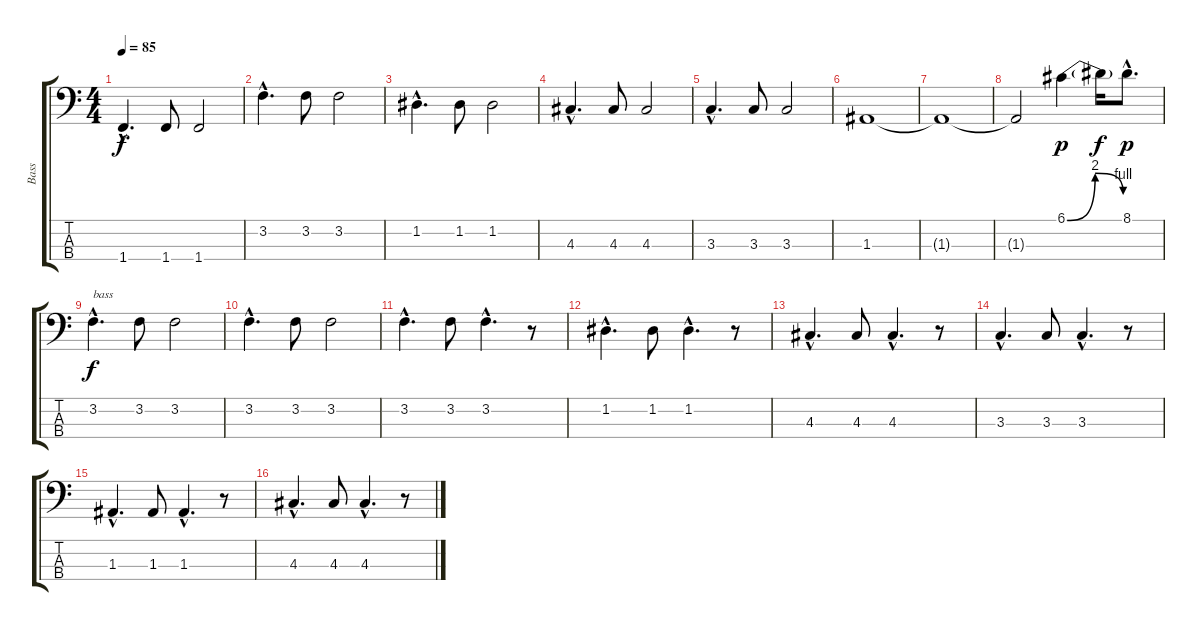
\track ("Bass" "Bass") {instrument electricbassfinger}
\staff {score tabs}
\tuning (G2 D2 A1 E1) {hide}
\ts (4 4)
\tempo 85
\clef f4
\ks c
1.4{hac}.4{d dy f} 1.4.8 1.4.2 |
3.2{hac}.4{d} 3.2.8 3.2.2 |
1.2{hac}.4{d} 1.2.8 1.2.2 |
4.3{hac}.4{d} 4.3.8 4.3.2 |
3.3{hac}.4{d} 3.3.8 3.3.2 |
1.3.1 |
1.3{t}.1 |
1.3{t}.2 6.1{be (bendrelease 0 0 30 8 30 8 60 4)}.4{dy p instrument pad2warm} 6.1{t}.16{dy f} 8.1{hac}.8{d dy p} |
3.2{hac}.4{d txt "bass" dy f instrument electricbassfinger} 3.2.8 3.2.2 |
3.2{hac}.4{d} 3.2.8 3.2.2 |
3.2{hac}.4{d} 3.2.8 3.2{hac}.4{d} r.8 |
1.2{hac}.4{d} 1.2.8 1.2{hac}.4{d} r.8 |
4.3{hac}.4{d} 4.3.8 4.3{hac}.4{d} r.8 |
3.3{hac}.4{d} 3.3.8 3.3{hac}.4{d} r.8 |
1.3{hac}.4{d} 1.3.8 1.3{hac}.4{d} r.8 |
4.3{hac}.4{d} 4.3.8 4.3{hac}.4{d} r.8
